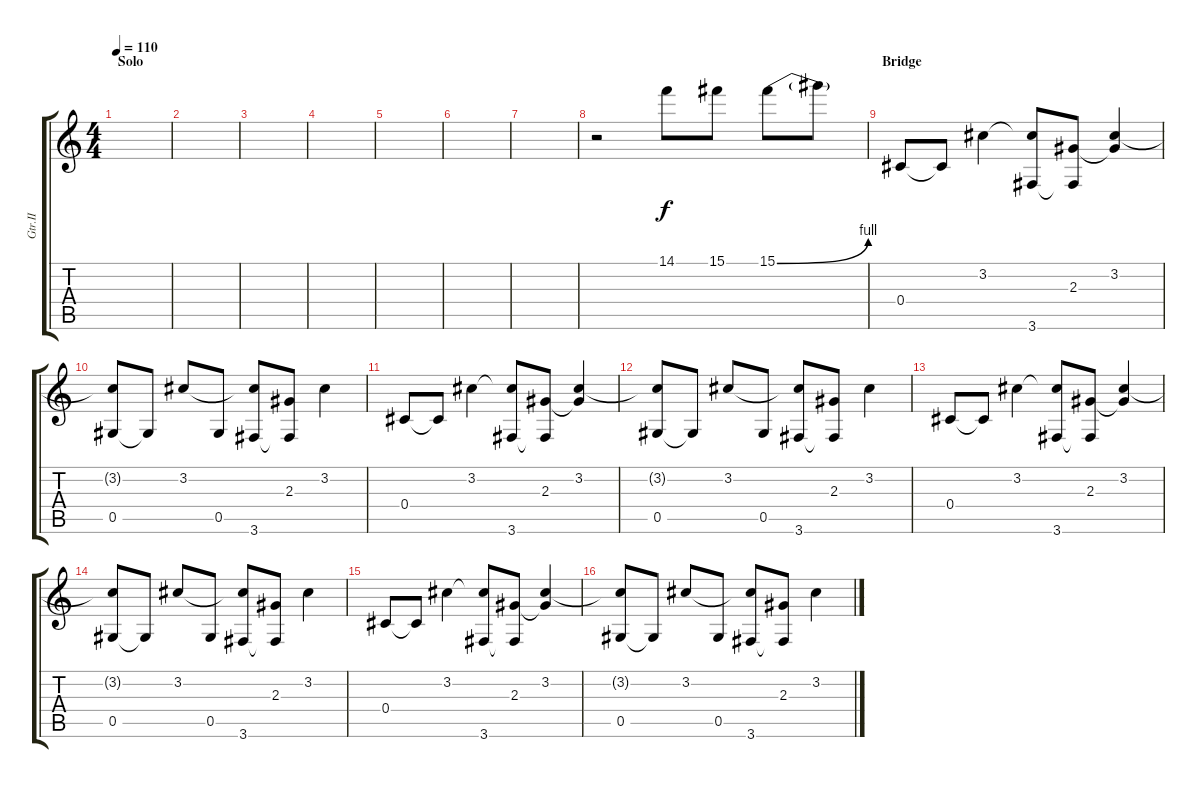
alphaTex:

\track ("Gtr.II" "Gtr.II") {instrument electricguitarjazz}
\staff {score tabs}
\tuning (Eb4 Bb3 Gb3 Db3 Ab2 Eb2) {hide}
\ts (4 4)
\section ("" "Solo")
\tempo 110
\clef g2
\ks c
|
|
|
|
|
|
|
r.2{instrument distortionguitar} 14.1.8 15.1.8 15.1{be (bend 0 0 60 4)}.8 15.1{t}.8 |
\section ("" "Bridge")
0.4.8{instrument electricguitarjazz} 0.4{t}.8 3.2.4 (3.2{t} 3.6).8 (2.3 3.6{t}).8 (3.2 2.3{t}).4 |
(3.2{t} 0.5).8 0.5{t}.8 3.2.8 0.5.8 (3.2{t} 3.6).8 (2.3 3.6{t}).8 3.2.4 |
0.4.8{balance 16} 0.4{t}.8 3.2.4 (3.2{t} 3.6).8 (2.3 3.6{t}).8 (3.2 2.3{t}).4 |
(3.2{t} 0.5).8 0.5{t}.8 3.2.8 0.5.8 (3.2{t} 3.6).8 (2.3 3.6{t}).8 3.2.4 |
0.4.8{balance 16} 0.4{t}.8 3.2.4 (3.2{t} 3.6).8 (2.3 3.6{t}).8 (3.2 2.3{t}).4 |
(3.2{t} 0.5).8 0.5{t}.8 3.2.8 0.5.8 (3.2{t} 3.6).8 (2.3 3.6{t}).8 3.2.4 |
0.4.8{balance 16} 0.4{t}.8 3.2.4 (3.2{t} 3.6).8 (2.3 3.6{t}).8 (3.2 2.3{t}).4 |
(3.2{t} 0.5).8 0.5{t}.8 3.2.8 0.5.8 (3.2{t} 3.6).8 (2.3 3.6{t}).8 3.2.4
